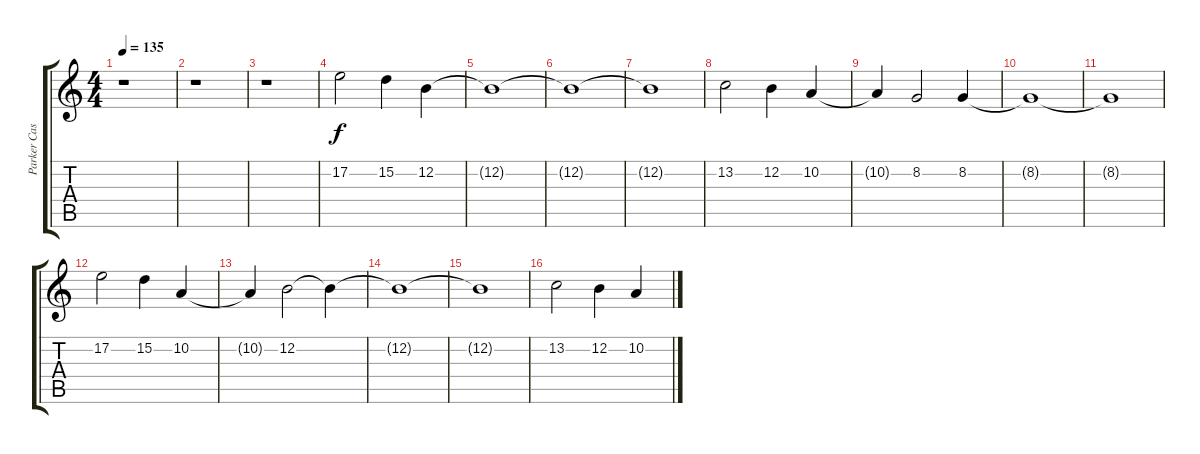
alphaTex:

\track ("Parker Case (Keyboard)" "Parker Cas") {instrument acousticgrandpiano}
\staff {score tabs}
\tuning (E4 B3 G3 D3 A2 E2) {hide}
\ts (4 4)
\tempo 135
\clef g2
\ks c
r.1{dy f} |
r.1 |
r.1 |
17.2.2 15.2.4 12.2.4 |
12.2{t}.1 |
12.2{t}.1 |
12.2{t}.1 |
13.2.2 12.2.4 10.2.4 |
10.2{t}.4 8.2.2 8.2.4 |
8.2{t}.1 |
8.2{t}.1 |
17.2.2 15.2.4 10.2.4 |
10.2{t}.4 12.2.2 12.2{t}.4 |
12.2{t}.1 |
12.2{t}.1 |
13.2.2 12.2.4 10.2.4
